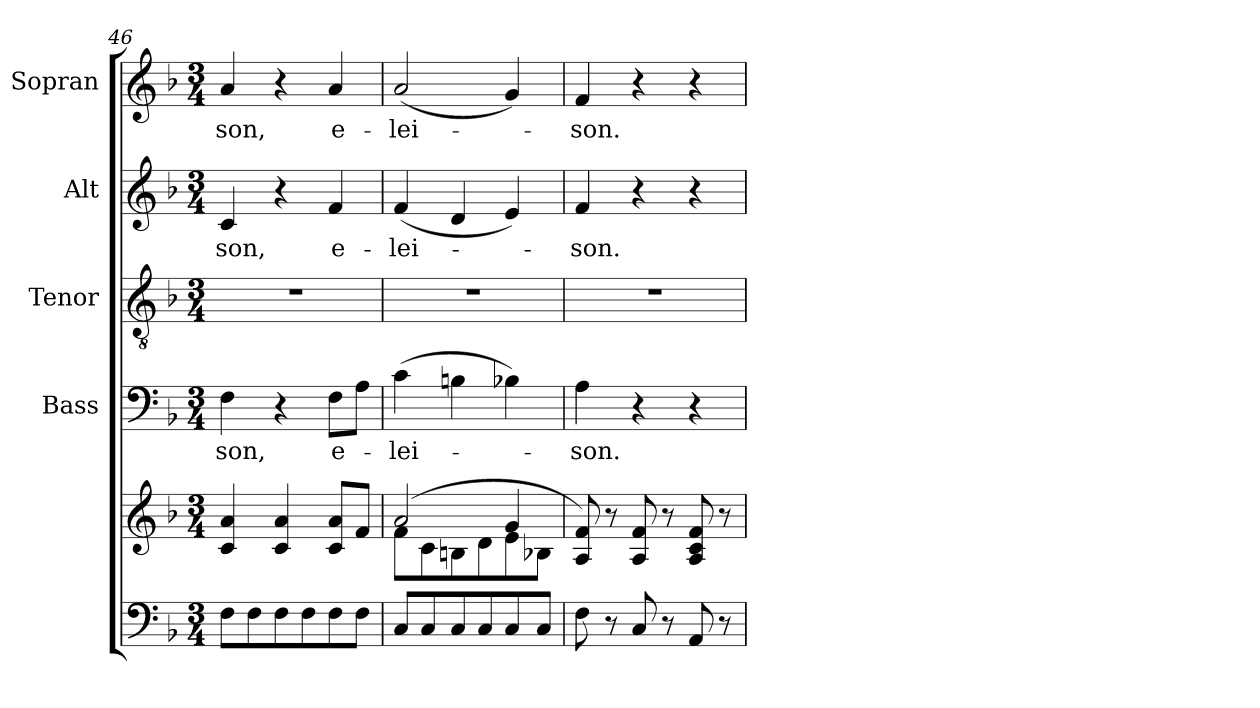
**kern	**kern	**kern	**text	**kern	**kern	**text	**kern	**text
*part5	*part5	*part4	*part4	*part3	*part2	*part2	*part1	*part1
*staff6	*staff5	*staff4	*staff4	*staff3	*staff2	*staff2	*staff1	*staff1
*	*	*I"Bass	*	*I"Tenor	*I"Alt	*	*I"Sopran	*
*	*	*I'B.	*	*I'T.	*I'A.	*	*I'S.	*
*clefF4	*clefG2	*clefF4	*	*clefGv2	*clefG2	*	*clefG2	*
*k[b-]	*k[b-]	*k[b-]	*	*k[b-]	*k[b-]	*	*k[b-]	*
*F:	*F:	*F:	*	*F:	*F:	*	*F:	*
*M3/4	*M3/4	*M3/4	*	*M3/4	*M3/4	*	*M3/4	*
=46	=46	=46	=46	=46	=46	=46	=46	=46
!	!	!	!LO:LY:b	!	!	!LO:LY:b	!	!LO:LY:b
8F\L	4c/ 4a/	4F\	-son,	2.r	4c/	-son,	4a/	-son,
8F\	.	.	.	.	.	.	.	.
8F\	4c/ 4a/	4r	.	.	4r	.	4r	.
8F\	.	.	.	.	.	.	.	.
!	!	!	!LO:LY:b	!	!	!LO:LY:b	!	!LO:LY:b
8F\	8c/ 8a/L	8F\L	e-	.	4f/	e-	4a/	e-
8F\J	8f/J	8A\J	.	.	.	.	.	.
=47	=47	=47	=47	=47	=47	=47	=47	=47
*	*^	*	*	*	*	*	*	*
!	!	!	!	!LO:LY:b	!	!	!LO:LY:b	!	!LO:LY:b
8C/L	(2a/	8f\L	(>4c\	-lei-	2.r	(<4f/	-lei-	(<2a/	-lei-
8C/	.	8c\	.	.	.	.	.	.	.
8C/	.	8Bn\	4Bn\	.	.	4d/	.	.	.
8C/	.	8d\	.	.	.	.	.	.	.
8C/	4g/	8e\	4B-X\)	.	.	4e/)	.	4g/)	.
8C/J	.	8B-X\J	.	.	.	.	.	.	.
=48	=48	=48	=48	=48	=48	=48	=48	=48	=48
!	!	!	!	!LO:LY:b	!	!	!LO:LY:b	!	!LO:LY:b
*	*v	*v	*	*	*	*	*	*	*
8F\	8A/ 8f/)	4A\	-son.	2.r	4f/	-son.	4f/	-son.
8r	8r	.	.	.	.	.	.	.
8C/	8A/ 8f/	4r	.	.	4r	.	4r	.
8r	8r	.	.	.	.	.	.	.
8AA/	8A/ 8c/ 8f/	4r	.	.	4r	.	4r	.
8r	8r	.	.	.	.	.	.	.
=	=	=	=	=	=	=	=	=
*-	*-	*-	*-	*-	*-	*-	*-	*-
